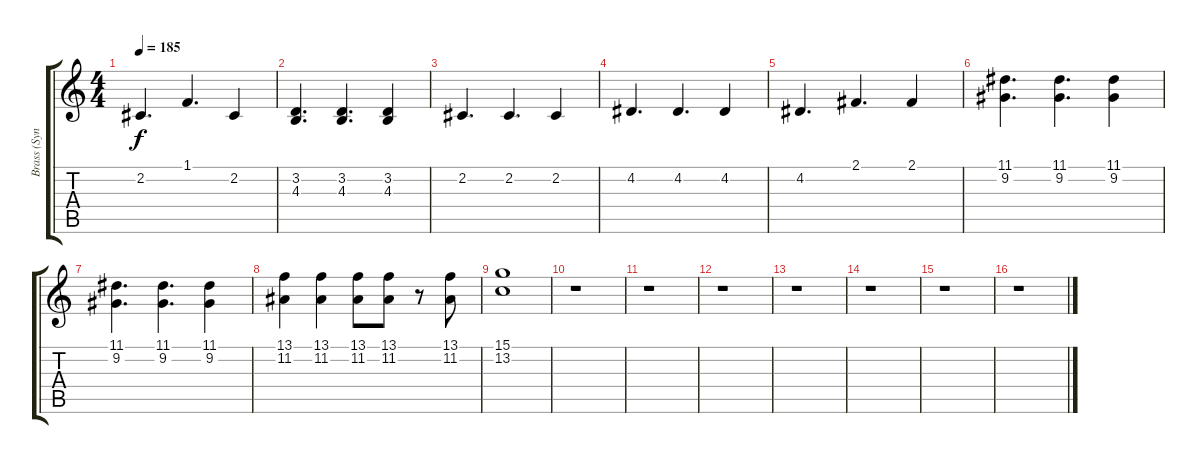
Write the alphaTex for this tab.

\track ("Brass (Synth III)" "Brass (Syn") {instrument synthbrass2}
\staff {score tabs}
\tuning (E4 B3 G3 D3 A2 E2) {hide}
\ts (4 4)
\tempo 185
\clef g2
\ks c
2.2.4{d dy f} 1.1.4{d} 2.2.4 |
(3.2 4.3).4{d} (3.2 4.3).4{d} (3.2 4.3).4 |
2.2.4{d} 2.2.4{d} 2.2.4 |
4.2.4{d} 4.2.4{d} 4.2.4 |
4.2.4{d} 2.1.4{d} 2.1.4 |
(11.1 9.2).4{d} (11.1 9.2).4{d} (11.1 9.2).4 |
(11.1 9.2).4{d} (11.1 9.2).4{d} (11.1 9.2).4 |
(13.1 11.2).4 (13.1 11.2).4 (13.1 11.2).8 (13.1 11.2).8 r.8 (13.1 11.2).8 |
(15.1 13.2).1 |
r.1 |
r.1 |
r.1 |
r.1 |
r.1 |
r.1 |
r.1
